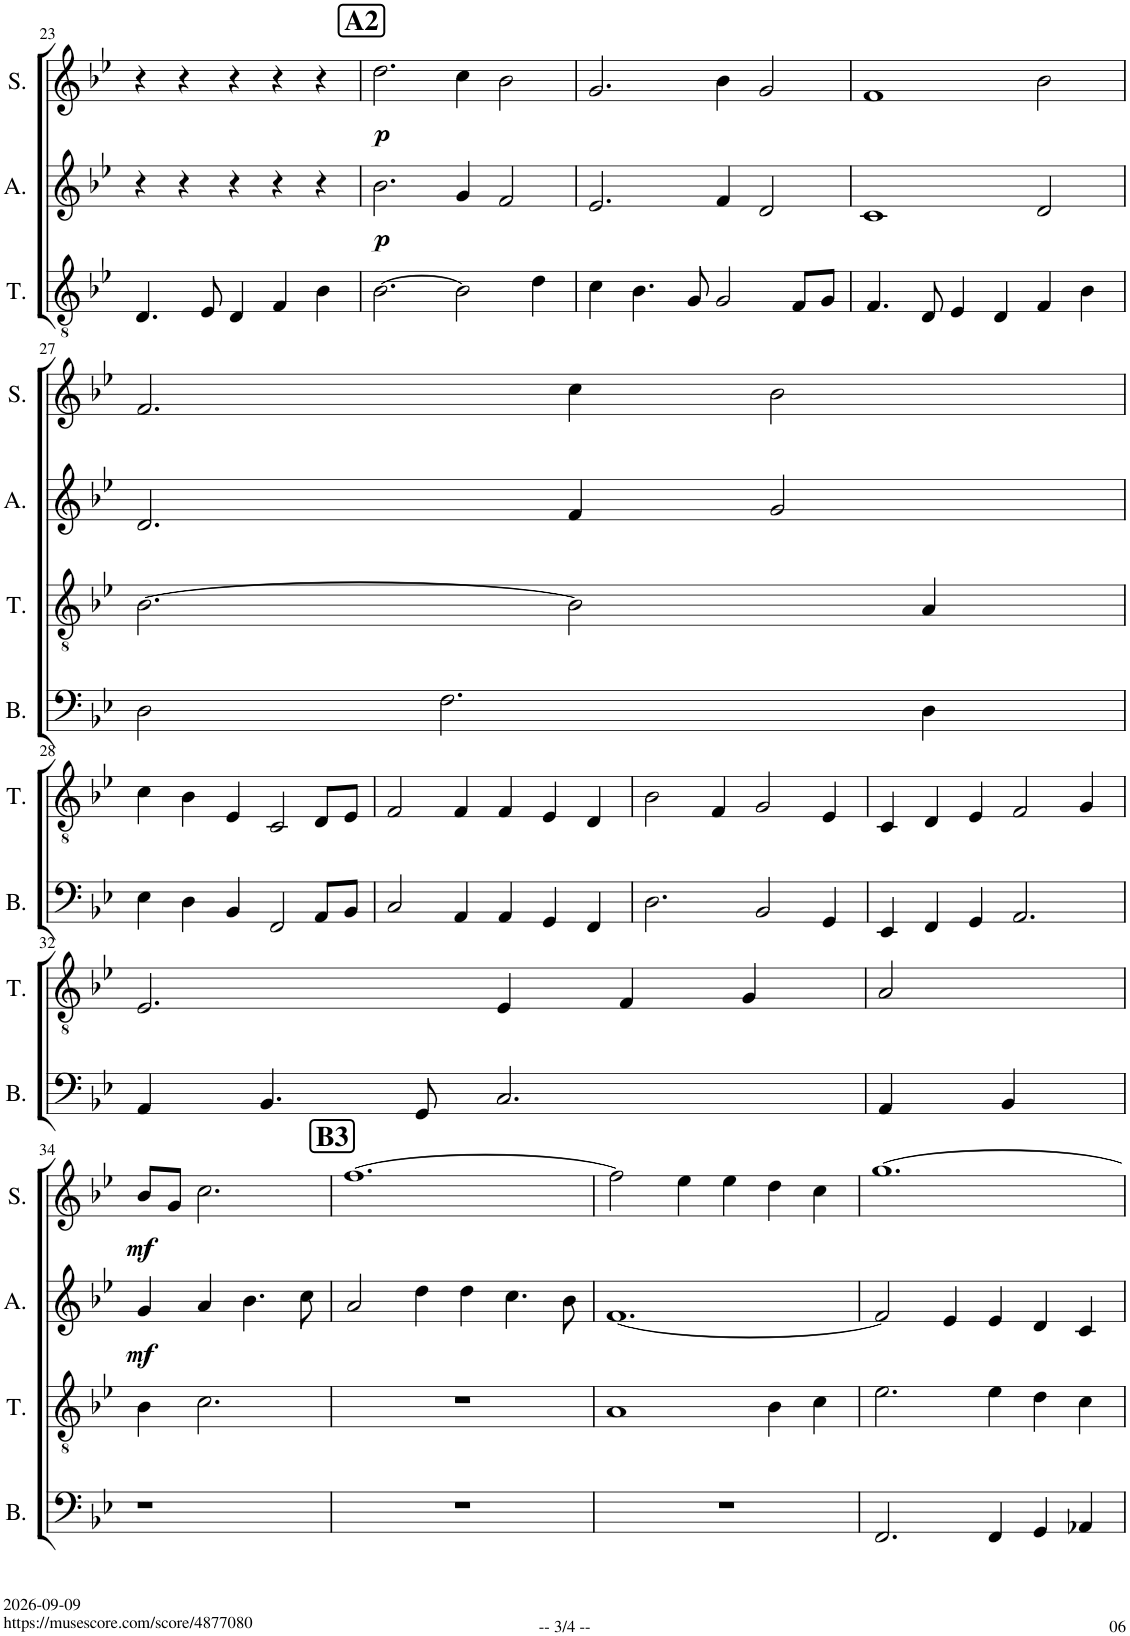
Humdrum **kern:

**kern	**kern	**kern	**dynam	**kern	**dynam
*part4	*part3	*part2	*part2	*part1	*part1
*staff4	*staff3	*staff2	*staff2	*staff1	*staff1
*I"Bass	*I"Tenor	*I"Alto	*	*I"Soprano	*
*I'B.	*I'T.	*I'A.	*	*I'S.	*
!!LO:PB:g=z
*clefF4	*clefGv2	*clefG2	*	*clefG2	*
*	*Trd1c2	*	*	*	*
*k[b-e-]	*k[b-e-]	*k[b-e-]	*	*k[b-e-]	*
*M6/4	*M6/4	*M6/4	*	*M6/4	*
=23	=23	=23	=23	=23	=23
4r	4.D/	4r	.	4r	.
4r	.	4r	.	4r	.
.	8E-/	.	.	.	.
4r	4D/	4r	.	4r	.
4r	4F/	4r	.	4r	.
4r	4B-\	4r	.	4r	.
!!LO:REH:place=s1:a:B:cj:fs=14:t=A2
=24	=24	=24	=24	=24	=24
!	!	!	!LO:DY:b	!	!LO:DY:b
1.r	[2.B-\	2.b-\	p	2.dd\	p
.	2B-\]	4g/	.	4cc\	.
.	.	2f/	.	2b-\	.
.	4d\	.	.	.	.
=25	=25	=25	=25	=25	=25
1.r	4c\	2.e-/	.	2.g/	.
.	4.B-\	.	.	.	.
.	8G/	.	.	.	.
.	2G/	4f/	.	4b-\	.
.	.	2d/	.	2g/	.
.	8F/L	.	.	.	.
.	8G/J	.	.	.	.
=26	=26	=26	=26	=26	=26
1.r	4.F/	1c	.	1f	.
.	8D/	.	.	.	.
.	4E-/	.	.	.	.
.	4D/	.	.	.	.
.	4F/	2d/	.	2b-\	.
.	4B-\	.	.	.	.
!!LO:LB:g=z
=27	=27	=27	=27	=27	=27
2D\	[2.B-\	2.d/	.	2.f/	.
2.F\	.	.	.	.	.
.	2B-\]	4f/	.	4cc\	.
.	.	2g/	.	2b-\	.
4D\	4A/	.	.	.	.
!!LO:LB:g=z
=28	=28	=28	=28	=28	=28
4E-\	4c\	2.r	.	2.r	.
4D\	4B-\	.	.	.	.
4BB-/	4E-/	.	.	.	.
2FF/	2C/	4r	.	4r	.
.	.	2r	.	2r	.
8AA/L	8D/L	.	.	.	.
8BB-/J	8E-/J	.	.	.	.
=29	=29	=29	=29	=29	=29
2C/	2F/	1.r	.	1.r	.
4AA/	4F/	.	.	.	.
4AA/	4F/	.	.	.	.
4GG/	4E-/	.	.	.	.
4FF/	4D/	.	.	.	.
=30	=30	=30	=30	=30	=30
2.D\	2B-\	1.r	.	1.r	.
.	4F/	.	.	.	.
2BB-/	2G/	.	.	.	.
4GG/	4E-/	.	.	.	.
=31	=31	=31	=31	=31	=31
4EE-/	4C/	1.r	.	1.r	.
4FF/	4D/	.	.	.	.
4GG/	4E-/	.	.	.	.
2.AA/	2F/	.	.	.	.
.	4G/	.	.	.	.
!!LO:LB:g=z
=32	=32	=32	=32	=32	=32
4AA/	2.E-/	1.r	.	1.r	.
4.BB-/	.	.	.	.	.
8GG/	.	.	.	.	.
2.C/	4E-/	.	.	.	.
.	4F/	.	.	.	.
.	4G/	.	.	.	.
=33	=33	=33	=33	=33	=33
4AA/	2A/	4r	.	2r	.
4BB-/	.	4r	.	.	.
!!LO:LB:g=z
=34	=34	=34	=34	=34	=34
!	!	!	!LO:DY:b	!	!LO:DY:b
1.r	4B-\	4g/	mf	8b-/L	mf
.	.	.	.	8g/J	.
.	2.c\	4a/	.	2.cc\	.
.	.	4.b-\	.	.	.
.	.	8cc\	.	.	.
.	2ryy	2ryy	.	2ryy	.
!!LO:REH:place=s1:a:B:cj:fs=14:t=B3
=35	=35	=35	=35	=35	=35
1.r	1.r	2a/	.	[1.ff	.
.	.	4dd\	.	.	.
.	.	4dd\	.	.	.
.	.	4.cc\	.	.	.
.	.	8b-\	.	.	.
=36	=36	=36	=36	=36	=36
1.r	1A	[1.f	.	2ff\]	.
.	.	.	.	4ee-\	.
.	.	.	.	4ee-\	.
.	4B-\	.	.	4dd\	.
.	4c\	.	.	4cc\	.
=37	=37	=37	=37	=37	=37
2.FF/	2.e-\	2f/]	.	[1.gg	.
.	.	4e-/	.	.	.
4FF/	4e-\	4e-/	.	.	.
4GG/	4d\	4d/	.	.	.
4AA-X/	4c\	4c/	.	.	.
=	=	=	=	=	=
*-	*-	*-	*-	*-	*-
